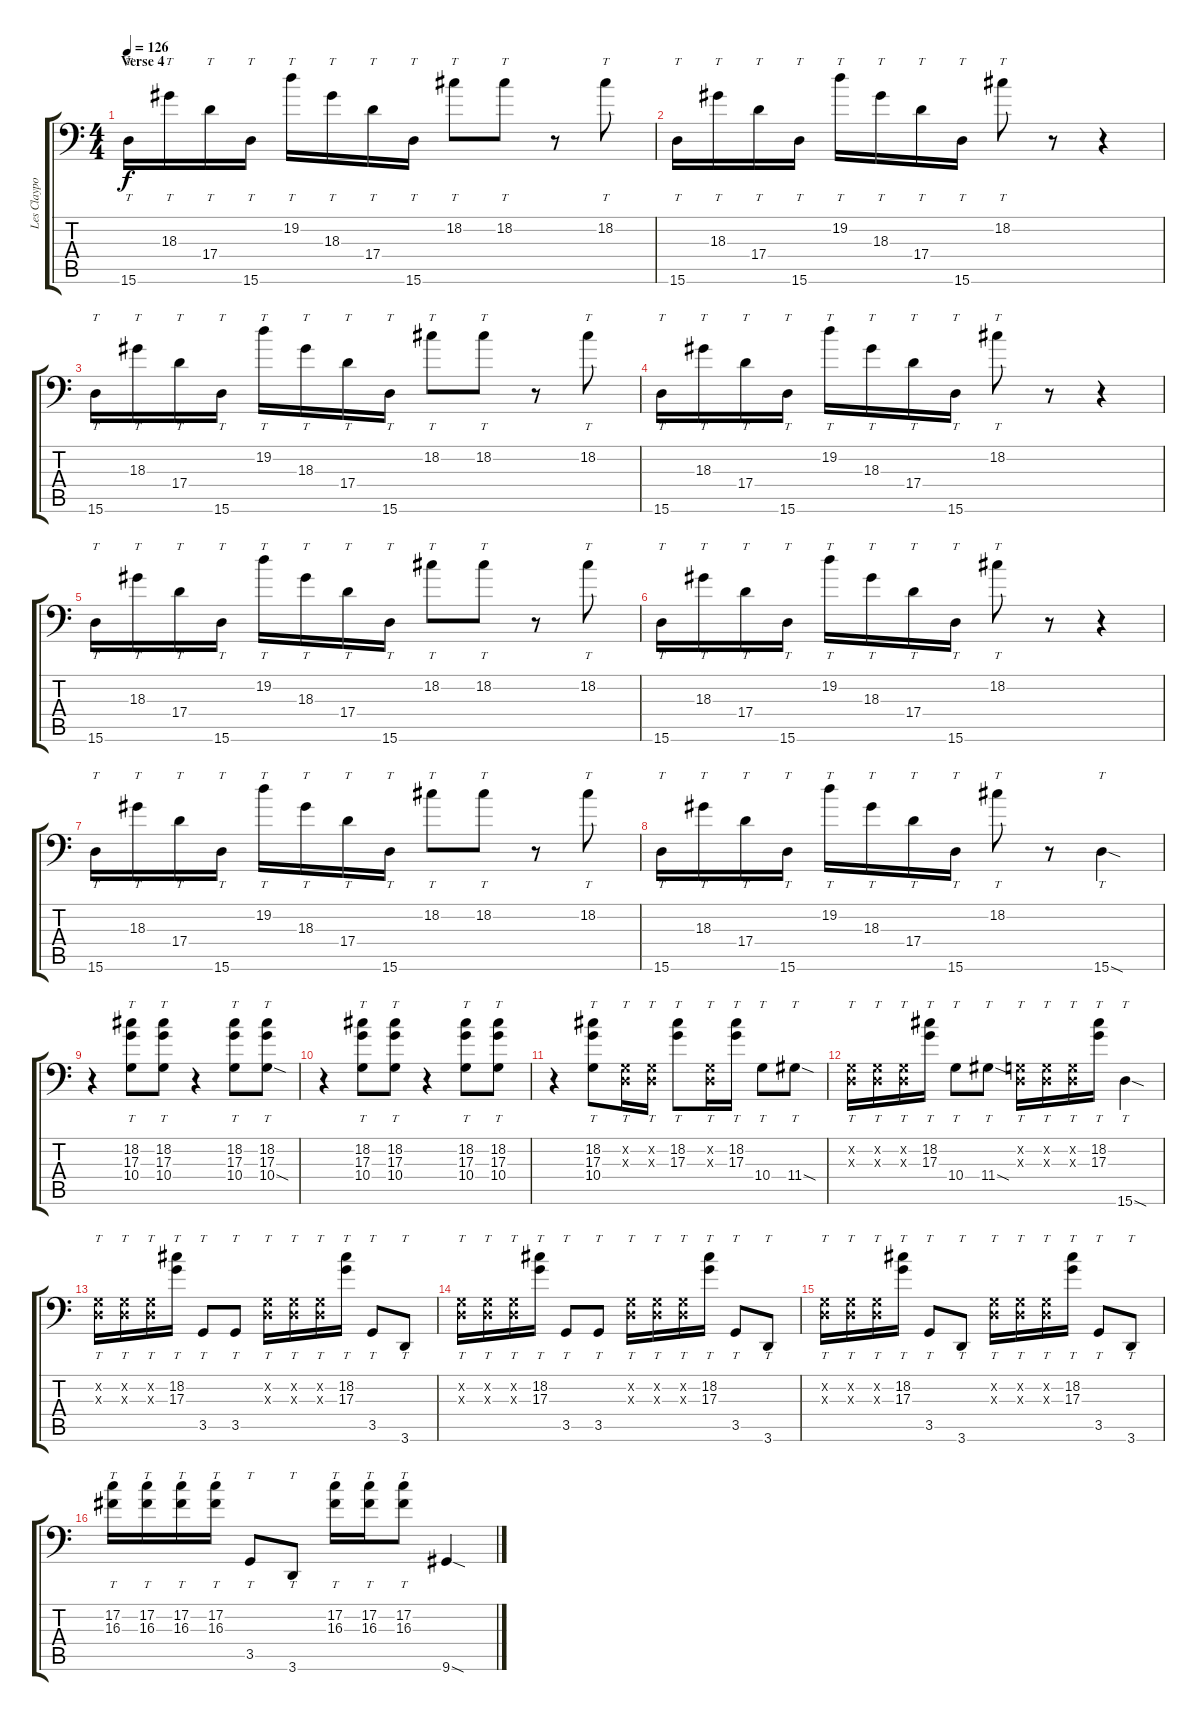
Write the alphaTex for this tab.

\track ("Les Claypool | Bass" "Les Claypo") {instrument slapbass1}
\staff {score tabs}
\tuning (C3 G2 D2 A1 E1 B0) {hide}
\ts (4 4)
\section ("" "Verse 4")
\tempo 126
\clef f4
\ks c
15.6.16{tt dy f} 18.3.16{tt} 17.4.16{tt} 15.6.16{tt} 19.2.16{tt} 18.3.16{tt} 17.4.16{tt} 15.6.16{tt} 18.2.8{tt} 18.2.8{tt} r.8 18.2.8{tt} |
15.6.16{tt} 18.3.16{tt} 17.4.16{tt} 15.6.16{tt} 19.2.16{tt} 18.3.16{tt} 17.4.16{tt} 15.6.16{tt} 18.2.8{tt} r.8 r.4 |
15.6.16{tt} 18.3.16{tt} 17.4.16{tt} 15.6.16{tt} 19.2.16{tt} 18.3.16{tt} 17.4.16{tt} 15.6.16{tt} 18.2.8{tt} 18.2.8{tt} r.8 18.2.8{tt} |
15.6.16{tt} 18.3.16{tt} 17.4.16{tt} 15.6.16{tt} 19.2.16{tt} 18.3.16{tt} 17.4.16{tt} 15.6.16{tt} 18.2.8{tt} r.8 r.4 |
15.6.16{tt} 18.3.16{tt} 17.4.16{tt} 15.6.16{tt} 19.2.16{tt} 18.3.16{tt} 17.4.16{tt} 15.6.16{tt} 18.2.8{tt} 18.2.8{tt} r.8 18.2.8{tt} |
15.6.16{tt} 18.3.16{tt} 17.4.16{tt} 15.6.16{tt} 19.2.16{tt} 18.3.16{tt} 17.4.16{tt} 15.6.16{tt} 18.2.8{tt} r.8 r.4 |
15.6.16{tt} 18.3.16{tt} 17.4.16{tt} 15.6.16{tt} 19.2.16{tt} 18.3.16{tt} 17.4.16{tt} 15.6.16{tt} 18.2.8{tt} 18.2.8{tt} r.8 18.2.8{tt} |
15.6.16{tt} 18.3.16{tt} 17.4.16{tt} 15.6.16{tt} 19.2.16{tt} 18.3.16{tt} 17.4.16{tt} 15.6.16{tt} 18.2.8{tt} r.8 15.6{sod}.4{tt} |
r.4 (18.2 17.3 10.4).8{tt} (18.2 17.3 10.4).8{tt} r.4 (18.2 17.3 10.4).8{tt} (18.2 17.3 10.4{sod}).8{tt} |
r.4 (18.2 17.3 10.4).8{tt} (18.2 17.3 10.4).8{tt} r.4 (18.2 17.3 10.4).8{tt} (18.2 17.3 10.4).8{tt} |
r.4 (18.2 17.3 10.4).8{tt} (0.2{x} 0.3{x}).16{tt} (0.2{x} 0.3{x}).16{tt} (18.2 17.3).8{tt} (0.2{x} 0.3{x}).16{tt} (18.2 17.3).16{tt} 10.4.8{tt} 11.4{sod}.8{tt} |
(0.2{x} 0.3{x}).16{tt} (0.2{x} 0.3{x}).16{tt} (0.2{x} 0.3{x}).16{tt} (18.2 17.3).16{tt} 10.4.8{tt} 11.4{sod}.8{tt} (0.2{x} 0.3{x}).16{tt} (0.2{x} 0.3{x}).16{tt} (0.2{x} 0.3{x}).16{tt} (18.2 17.3).16{tt} 15.6{sod}.4{tt} |
(0.2{x} 0.3{x}).16{tt} (0.2{x} 0.3{x}).16{tt} (0.2{x} 0.3{x}).16{tt} (18.2 17.3).16{tt} 3.5.8{tt} 3.5.8{tt} (0.2{x} 0.3{x}).16{tt} (0.2{x} 0.3{x}).16{tt} (0.2{x} 0.3{x}).16{tt} (18.2 17.3).16{tt} 3.5.8{tt} 3.6.8{tt} |
(0.2{x} 0.3{x}).16{tt} (0.2{x} 0.3{x}).16{tt} (0.2{x} 0.3{x}).16{tt} (18.2 17.3).16{tt} 3.5.8{tt} 3.5.8{tt} (0.2{x} 0.3{x}).16{tt} (0.2{x} 0.3{x}).16{tt} (0.2{x} 0.3{x}).16{tt} (18.2 17.3).16{tt} 3.5.8{tt} 3.6.8{tt} |
(0.2{x} 0.3{x}).16{tt} (0.2{x} 0.3{x}).16{tt} (0.2{x} 0.3{x}).16{tt} (18.2 17.3).16{tt} 3.5.8{tt} 3.6.8{tt} (0.2{x} 0.3{x}).16{tt} (0.2{x} 0.3{x}).16{tt} (0.2{x} 0.3{x}).16{tt} (18.2 17.3).16{tt} 3.5.8{tt} 3.6.8{tt} |
(17.2 16.3).16{tt} (17.2 16.3).16{tt} (17.2 16.3).16{tt} (17.2 16.3).16{tt} 3.5.8{tt} 3.6.8{tt} (17.2 16.3).16{tt} (17.2 16.3).16{tt} (17.2 16.3).8{tt} 9.6{sod}.4
